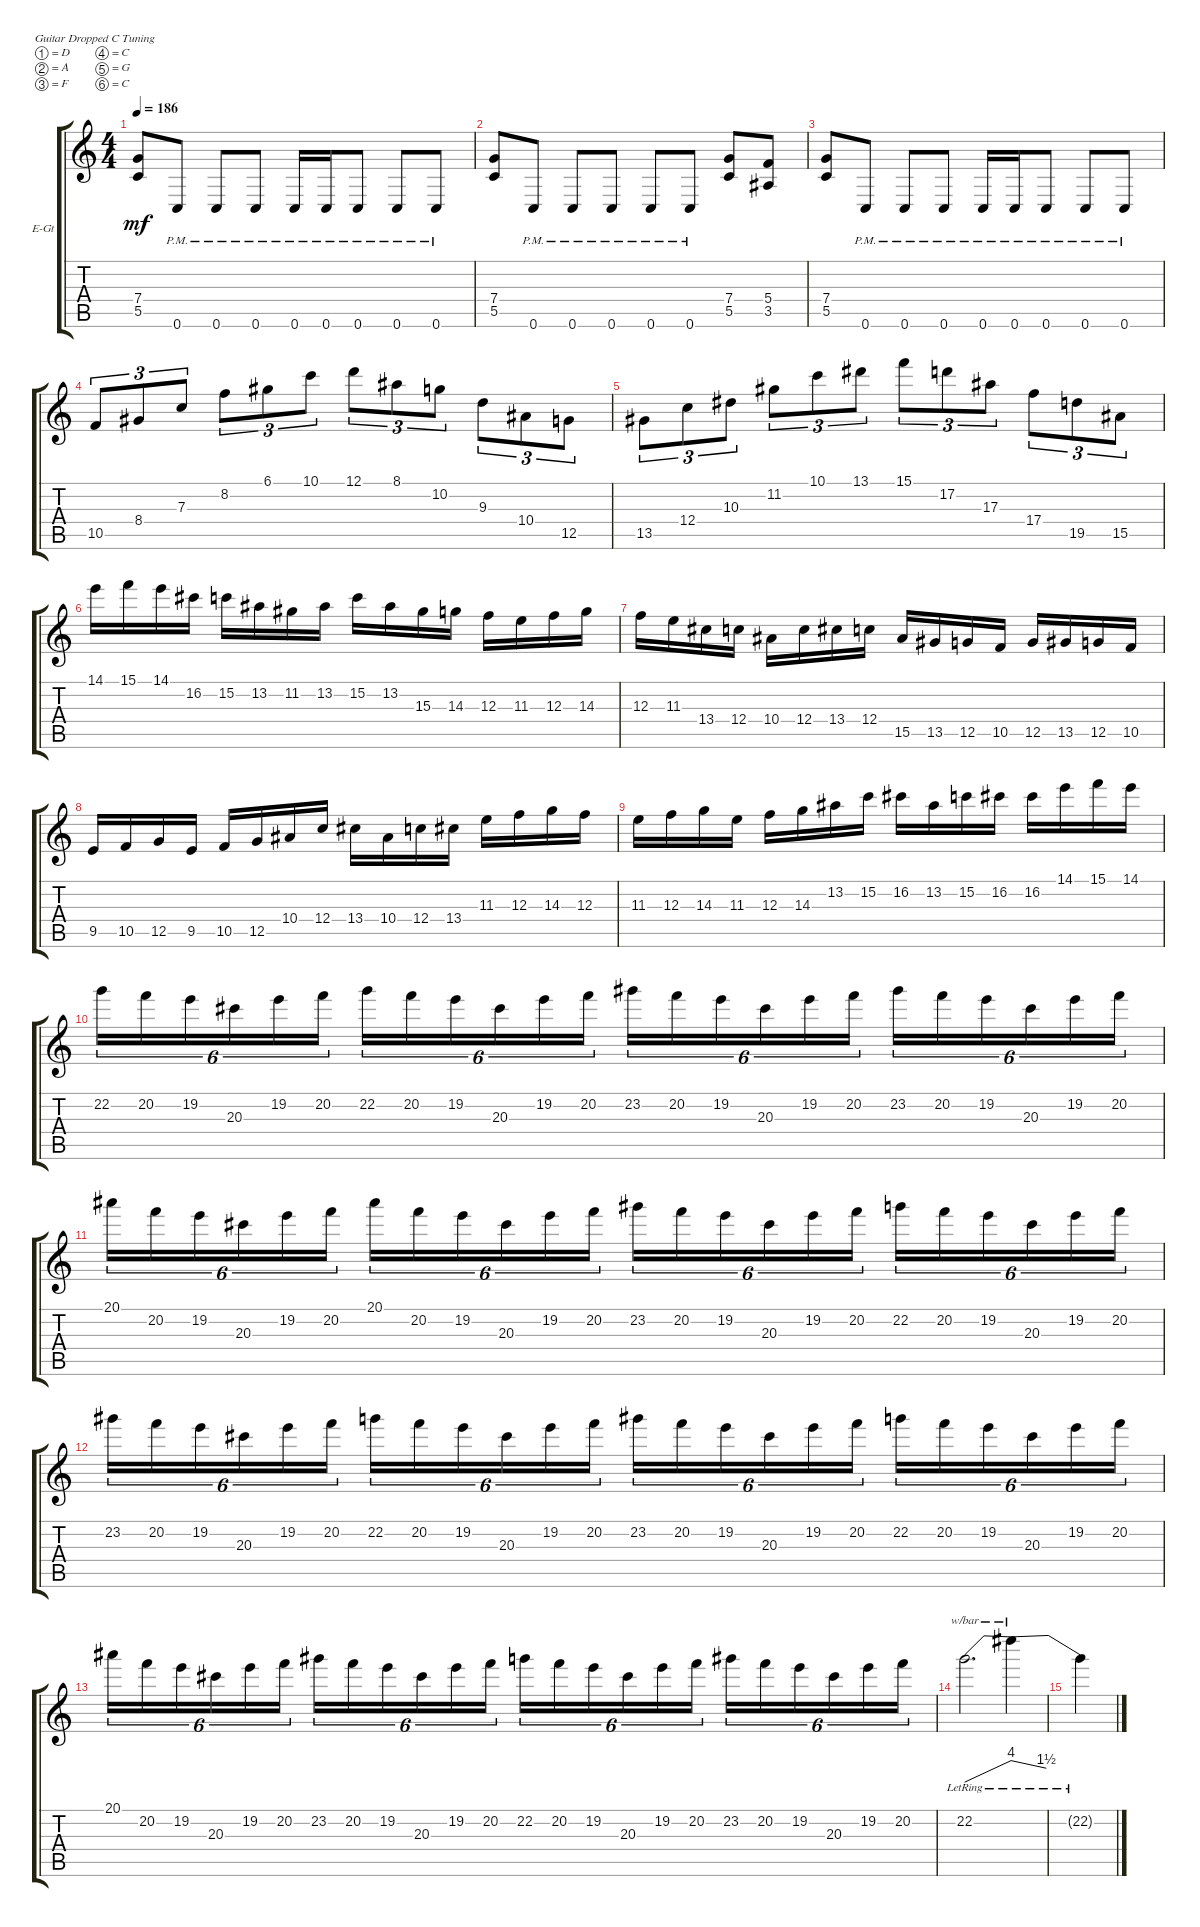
\defaultSystemsLayout 4
\bracketExtendMode groupsimilarinstruments
\firstSystemTrackNameOrientation horizontal
\otherSystemsTrackNameOrientation horizontal
\track ("Electric Guitar" "E-Gt") {instrument distortionguitar}
\staff {score tabs}
\tuning (D4 A3 F3 C3 G2 C2)
\ts (4 4)
\tempo 186
\clef g2
\ks c
(7.4 5.5).8{dy mf} 0.6{pm}.8 0.6{pm}.8 0.6{pm}.8 0.6{pm}.16 0.6{pm}.16 0.6{pm}.8 0.6{pm}.8 0.6{pm}.8 |
(7.4 5.5).8 0.6{pm}.8 0.6{pm}.8 0.6{pm}.8 0.6{pm}.8 0.6{pm}.8 (5.5 7.4).8 (3.5 5.4).8 |
(7.4 5.5).8 0.6{pm}.8 0.6{pm}.8 0.6{pm}.8 0.6{pm}.16 0.6{pm}.16 0.6{pm}.8 0.6{pm}.8 0.6{pm}.8 |
10.5.8{tu (3 2)} 8.4.8{tu (3 2)} 7.3.8{tu (3 2)} 8.2.8{tu (3 2)} 6.1.8{tu (3 2)} 10.1.8{tu (3 2)} 12.1.8{tu (3 2)} 8.1.8{tu (3 2)} 10.2.8{tu (3 2)} 9.3.8{tu (3 2)} 10.4.8{tu (3 2)} 12.5.8{tu (3 2)} |
13.5.8{tu (3 2)} 12.4.8{tu (3 2)} 10.3.8{tu (3 2)} 11.2.8{tu (3 2)} 10.1.8{tu (3 2)} 13.1.8{tu (3 2)} 15.1.8{tu (3 2)} 17.2.8{tu (3 2)} 17.3.8{tu (3 2)} 17.4.8{tu (3 2)} 19.5.8{tu (3 2)} 15.5.8{tu (3 2)} |
14.1.16 15.1.16 14.1.16 16.2.16 15.2.16 13.2.16 11.2.16 13.2.16 15.2.16 13.2.16 15.3.16 14.3.16 12.3.16 11.3.16 12.3.16 14.3.16 |
12.3.16 11.3.16 13.4.16 12.4.16 10.4.16 12.4.16 13.4.16 12.4.16 15.5.16 13.5.16 12.5.16 10.5.16 12.5.16 13.5.16 12.5.16 10.5.16 |
9.5.16 10.5.16 12.5.16 9.5.16 10.5.16 12.5.16 10.4.16 12.4.16 13.4.16 10.4.16 12.4.16 13.4.16 11.3.16 12.3.16 14.3.16 12.3.16 |
11.3.16 12.3.16 14.3.16 11.3.16 12.3.16 14.3.16 13.2.16 15.2.16 16.2.16 13.2.16 15.2.16 16.2.16 16.2.16 14.1.16 15.1.16 14.1.16 |
22.2.16{tu (6 4)} 20.2.16{tu (6 4)} 19.2.16{tu (6 4)} 20.3.16{tu (6 4)} 19.2.16{tu (6 4)} 20.2.16{tu (6 4)} 22.2.16{tu (6 4)} 20.2.16{tu (6 4)} 19.2.16{tu (6 4)} 20.3.16{tu (6 4)} 19.2.16{tu (6 4)} 20.2.16{tu (6 4)} 23.2.16{tu (6 4)} 20.2.16{tu (6 4)} 19.2.16{tu (6 4)} 20.3.16{tu (6 4)} 19.2.16{tu (6 4)} 20.2.16{tu (6 4)} 23.2.16{tu (6 4)} 20.2.16{tu (6 4)} 19.2.16{tu (6 4)} 20.3.16{tu (6 4)} 19.2.16{tu (6 4)} 20.2.16{tu (6 4)} |
20.1.16{tu (6 4)} 20.2.16{tu (6 4)} 19.2.16{tu (6 4)} 20.3.16{tu (6 4)} 19.2.16{tu (6 4)} 20.2.16{tu (6 4)} 20.1.16{tu (6 4)} 20.2.16{tu (6 4)} 19.2.16{tu (6 4)} 20.3.16{tu (6 4)} 19.2.16{tu (6 4)} 20.2.16{tu (6 4)} 23.2.16{tu (6 4)} 20.2.16{tu (6 4)} 19.2.16{tu (6 4)} 20.3.16{tu (6 4)} 19.2.16{tu (6 4)} 20.2.16{tu (6 4)} 22.2.16{tu (6 4)} 20.2.16{tu (6 4)} 19.2.16{tu (6 4)} 20.3.16{tu (6 4)} 19.2.16{tu (6 4)} 20.2.16{tu (6 4)} |
23.2.16{tu (6 4)} 20.2.16{tu (6 4)} 19.2.16{tu (6 4)} 20.3.16{tu (6 4)} 19.2.16{tu (6 4)} 20.2.16{tu (6 4)} 22.2.16{tu (6 4)} 20.2.16{tu (6 4)} 19.2.16{tu (6 4)} 20.3.16{tu (6 4)} 19.2.16{tu (6 4)} 20.2.16{tu (6 4)} 23.2.16{tu (6 4)} 20.2.16{tu (6 4)} 19.2.16{tu (6 4)} 20.3.16{tu (6 4)} 19.2.16{tu (6 4)} 20.2.16{tu (6 4)} 22.2.16{tu (6 4)} 20.2.16{tu (6 4)} 19.2.16{tu (6 4)} 20.3.16{tu (6 4)} 19.2.16{tu (6 4)} 20.2.16{tu (6 4)} |
20.1.16{tu (6 4)} 20.2.16{tu (6 4)} 19.2.16{tu (6 4)} 20.3.16{tu (6 4)} 19.2.16{tu (6 4)} 20.2.16{tu (6 4)} 23.2.16{tu (6 4)} 20.2.16{tu (6 4)} 19.2.16{tu (6 4)} 20.3.16{tu (6 4)} 19.2.16{tu (6 4)} 20.2.16{tu (6 4)} 22.2.16{tu (6 4)} 20.2.16{tu (6 4)} 19.2.16{tu (6 4)} 20.3.16{tu (6 4)} 19.2.16{tu (6 4)} 20.2.16{tu (6 4)} 23.2.16{tu (6 4)} 20.2.16{tu (6 4)} 19.2.16{tu (6 4)} 20.3.16{tu (6 4)} 19.2.16{tu (6 4)} 20.2.16{tu (6 4)} |
22.2{lr}.2{d tbe (dive default 0 0 15 16)} 22.2{lr t}.4{tbe (dive default 0 16 41.4 6)} |
22.2{lr t}.4
